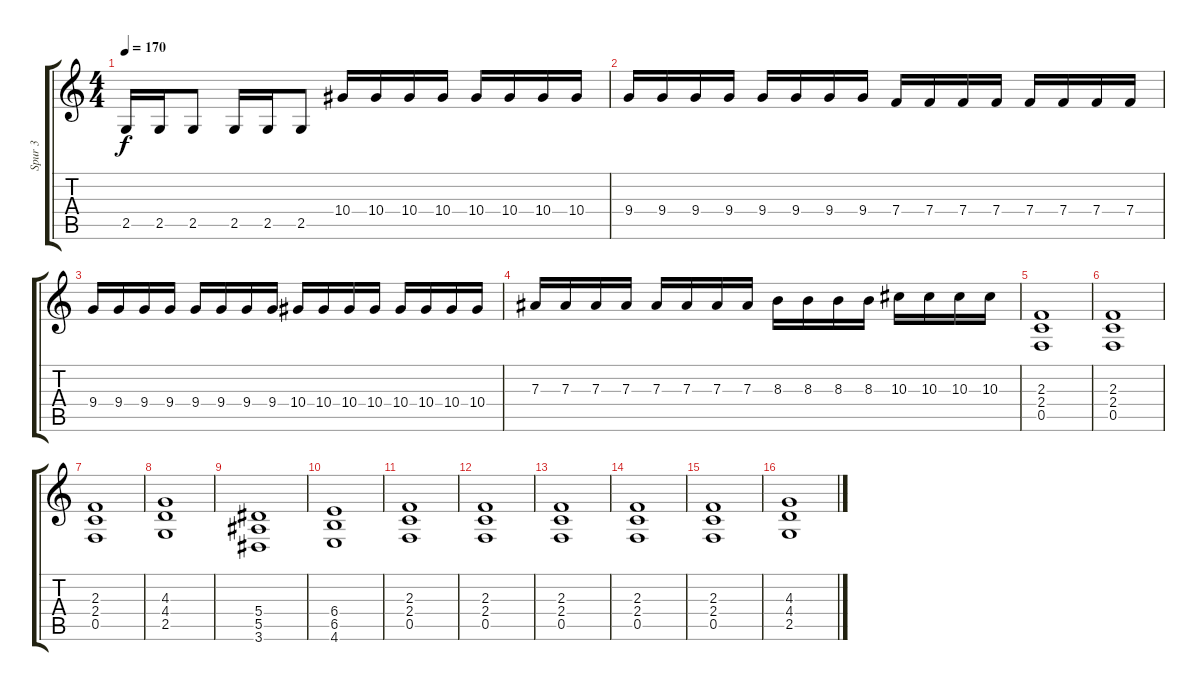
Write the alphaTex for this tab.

\track ("Spur 3" "Spur 3") {solo instrument distortionguitar}
\staff {score tabs}
\tuning (C4 G3 Eb3 Bb2 F2 C2) {hide}
\ts (4 4)
\tempo 170
\clef g2
\ks c
2.5.16{dy f} 2.5.16 2.5.8 2.5.16 2.5.16 2.5.8 10.4.16 10.4.16 10.4.16 10.4.16 10.4.16 10.4.16 10.4.16 10.4.16 |
9.4.16 9.4.16 9.4.16 9.4.16 9.4.16 9.4.16 9.4.16 9.4.16 7.4.16 7.4.16 7.4.16 7.4.16 7.4.16 7.4.16 7.4.16 7.4.16 |
9.4.16 9.4.16 9.4.16 9.4.16 9.4.16 9.4.16 9.4.16 9.4.16 10.4.16 10.4.16 10.4.16 10.4.16 10.4.16 10.4.16 10.4.16 10.4.16 |
7.3.16 7.3.16 7.3.16 7.3.16 7.3.16 7.3.16 7.3.16 7.3.16 8.3.16 8.3.16 8.3.16 8.3.16 10.3.16 10.3.16 10.3.16 10.3.16 |
(2.3 2.4 0.5).1 |
(2.3 2.4 0.5).1 |
(2.3 2.4 0.5).1 |
(4.3 4.4 2.5).1 |
(5.4 5.5 3.6).1 |
(6.4 6.5 4.6).1 |
(2.3 2.4 0.5).1 |
(2.3 2.4 0.5).1 |
(2.3 2.4 0.5).1 |
(2.3 2.4 0.5).1 |
(2.3 2.4 0.5).1 |
(4.3 4.4 2.5).1
